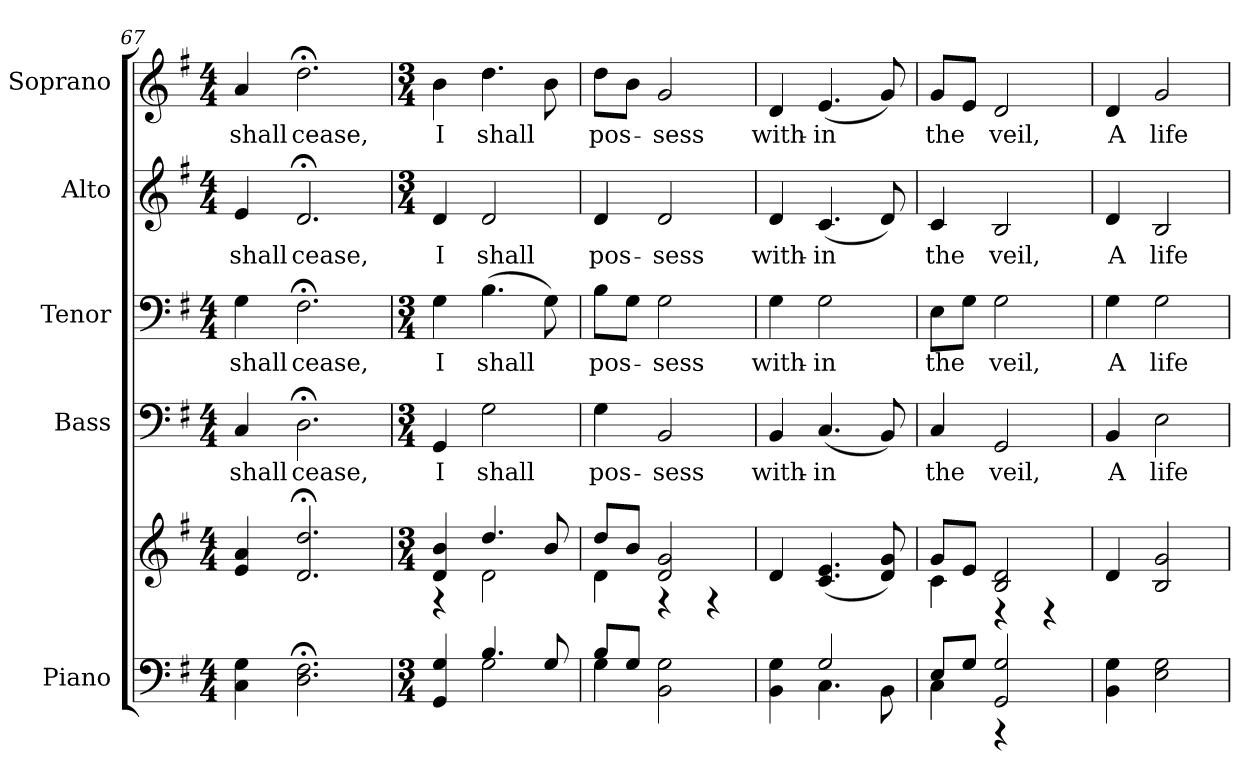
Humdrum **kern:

**kern	**kern	**kern	**text	**kern	**text	**kern	**text	**kern	**text
*part5	*part5	*part4	*part4	*part3	*part3	*part2	*part2	*part1	*part1
*staff6	*staff5	*staff4	*staff4	*staff3	*staff3	*staff2	*staff2	*staff1	*staff1
*I"Piano	*	*I"Bass	*	*I"Tenor	*	*I"Alto	*	*I"Soprano	*
*I'Pno.	*	*I'B.	*	*I'T.	*	*I'A.	*	*I'S.	*
*clefF4	*clefG2	*clefF4	*	*clefF4	*	*clefG2	*	*clefG2	*
*k[f#]	*k[f#]	*k[f#]	*	*k[f#]	*	*k[f#]	*	*k[f#]	*
*G:	*G:	*G:	*	*G:	*	*G:	*	*G:	*
*M4/4	*M4/4	*M4/4	*	*M4/4	*	*M4/4	*	*M4/4	*
=67	=67	=67	=67	=67	=67	=67	=67	=67	=67
!	!	!	!LO:LY:b:color=#000000	!	!	!	!	!	!
!	!	!	!	!	!LO:LY:b:color=#000000	!	!	!	!
!	!	!	!	!	!	!	!LO:LY:b:color=#000000	!	!
!	!	!	!	!	!	!	!	!	!LO:LY:b:color=#000000
4Ci\ 4Gi	4ei/ 4ai	4Ci/	shall	4Gi\	shall	4ei/	shall	4ai/	shall
!	!	!	!LO:LY:b:color=#000000	!	!	!	!	!	!
!	!	!	!	!	!LO:LY:b:color=#000000	!	!	!	!
!	!	!	!	!	!	!	!LO:LY:b:color=#000000	!	!
!	!	!	!	!	!	!	!	!	!LO:LY:b:color=#000000
2.Di\; 2.F#i;	2.di/; 2.ddi;	2.D;i\	cease,	2.F#;i\	cease,	2.d;i/	cease,	2.dd;i\	cease,
=68	=68	=68	=68	=68	=68	=68	=68	=68	=68
*M3/4	*M3/4	*M3/4	*	*M3/4	*	*M3/4	*	*M3/4	*
*^	*^	*	*	*	*	*	*	*	*
!	!	!	!	!	!LO:LY:b:color=#000000	!	!	!	!	!	!
!	!	!	!	!	!	!	!LO:LY:b:color=#000000	!	!	!	!
!	!	!	!	!	!	!	!	!	!LO:LY:b:color=#000000	!	!
!	!	!	!	!	!	!	!	!	!	!	!LO:LY:b:color=#000000
4GGi/ 4Gi	4ryy	4di/ 4bi	4r	4GGi/	I	4Gi\	I	4di/	I	4bi\	I
!	!	!	!	!	!LO:LY:b:color=#000000	!	!	!	!	!	!
!	!	!	!	!	!	!	!LO:LY:b:color=#000000	!	!	!	!
!	!	!	!	!	!	!	!	!	!LO:LY:b:color=#000000	!	!
!	!	!	!	!	!	!	!	!	!	!	!LO:LY:b:color=#000000
4.Bi/	2Gi\	4.ddi/	2di\	2Gi\	shall	(4.Bi\	shall	2di/	shall	4.ddi\	shall
8Gi/	.	8bi/	.	.	.	8Gi\)	.	.	.	8bi\	.
!!LO:PB:g=z
=69	=69	=69	=69	=69	=69	=69	=69	=69	=69	=69	=69
!	!	!	!	!	!LO:LY:b:color=#000000	!	!	!	!	!	!
!	!	!	!	!	!	!	!LO:LY:b:color=#000000	!	!	!	!
!	!	!	!	!	!	!	!	!	!LO:LY:b:color=#000000	!	!
!	!	!	!	!	!	!	!	!	!	!	!LO:LY:b:color=#000000
8Bi/L	4Gi\	8ddi/L	4di\	4Gi\	pos-	8Bi\L	pos-	4di/	pos-	8ddi\L	pos-
8Gi/J	.	8bi/J	.	.	.	8Gi\J	.	.	.	8bi\J	.
!	!	!	!	!	!LO:LY:b:color=#000000	!	!	!	!	!	!
!	!	!	!	!	!	!	!LO:LY:b:color=#000000	!	!	!	!
!	!	!	!	!	!	!	!	!	!LO:LY:b:color=#000000	!	!
!	!	!	!	!	!	!	!	!	!	!	!LO:LY:b:color=#000000
2BBi\ 2Gi	4ryy	2di/ 2gi	4r	2BBi/	-sess	2Gi\	-sess	2di/	-sess	2gi/	-sess
.	4ryy	.	4r	.	.	.	.	.	.	.	.
*	*	*v	*v	*	*	*	*	*	*	*	*
=70	=70	=70	=70	=70	=70	=70	=70	=70	=70	=70
*	*	*^	*	*	*	*	*	*	*	*
!	!	!	!	!	!LO:LY:b:color=#000000	!	!	!	!	!	!
*	*	*v	*v	*	*	*	*	*	*	*	*
*	*	*^	*	*	*	*	*	*	*	*
!	!	!	!	!	!	!	!LO:LY:b:color=#000000	!	!	!	!
*	*	*v	*v	*	*	*	*	*	*	*	*
*	*	*^	*	*	*	*	*	*	*	*
!	!	!	!	!	!	!	!	!	!LO:LY:b:color=#000000	!	!
*	*	*v	*v	*	*	*	*	*	*	*	*
*	*	*^	*	*	*	*	*	*	*	*
!	!	!	!	!	!	!	!	!	!	!	!LO:LY:b:color=#000000
*	*	*v	*v	*	*	*	*	*	*	*	*
4BBi\ 4Gi	4ryy	4di/	4BBi/	with-	4Gi\	with-	4di/	with-	4di/	with-
!	!	!	!	!LO:LY:b:color=#000000	!	!	!	!	!	!
!	!	!	!	!	!	!LO:LY:b:color=#000000	!	!	!	!
!	!	!	!	!	!	!	!	!LO:LY:b:color=#000000	!	!
!	!	!	!	!	!	!	!	!	!	!LO:LY:b:color=#000000
2Gi/	4.Ci\	(4.ci/ 4.ei	(4.Ci/	-in	2Gi\	-in	(4.ci/	-in	(4.ei/	-in
.	8BBi\	(8di/ 8gi)	8BBi/)	.	.	.	8di/)	.	8gi/)	.
=71	=71	=71	=71	=71	=71	=71	=71	=71	=71	=71
*	*	*^	*	*	*	*	*	*	*	*
!	!	!	!	!	!LO:LY:b:color=#000000	!	!	!	!	!	!
!	!	!	!	!	!	!	!LO:LY:b:color=#000000	!	!	!	!
!	!	!	!	!	!	!	!	!	!LO:LY:b:color=#000000	!	!
!	!	!	!	!	!	!	!	!	!	!	!LO:LY:b:color=#000000
8Ei/L	4Ci\	8gi/L	4ci\	4Ci/	the	8Ei\L	the	4ci/	the	8gi/L	the
8Gi/J	.	8ei/J	.	.	.	8Gi\J	.	.	.	8ei/J	.
!	!	!	!	!	!LO:LY:b:color=#000000	!	!	!	!	!	!
!	!	!	!	!	!	!	!LO:LY:b:color=#000000	!	!	!	!
!	!	!	!	!	!	!	!	!	!LO:LY:b:color=#000000	!	!
!	!	!	!	!	!	!	!	!	!	!	!LO:LY:b:color=#000000
2GGi/ 2Gi	4r	2Bi/ 2di	4r	2GGi/	veil,	2Gi\	veil,	2Bi/	veil,	2di/	veil,
.	4ryy	.	4r	.	.	.	.	.	.	.	.
*v	*v	*	*	*	*	*	*	*	*	*	*
*	*v	*v	*	*	*	*	*	*	*	*
=72	=72	=72	=72	=72	=72	=72	=72	=72	=72
*^	*^	*	*	*	*	*	*	*	*
!	!	!	!	!	!LO:LY:b:color=#000000	!	!	!	!	!	!
*v	*v	*	*	*	*	*	*	*	*	*	*
*	*v	*v	*	*	*	*	*	*	*	*
*^	*^	*	*	*	*	*	*	*	*
!	!	!	!	!	!	!	!LO:LY:b:color=#000000	!	!	!	!
*v	*v	*	*	*	*	*	*	*	*	*	*
*	*v	*v	*	*	*	*	*	*	*	*
*^	*^	*	*	*	*	*	*	*	*
!	!	!	!	!	!	!	!	!	!LO:LY:b:color=#000000	!	!
*v	*v	*	*	*	*	*	*	*	*	*	*
*	*v	*v	*	*	*	*	*	*	*	*
*^	*^	*	*	*	*	*	*	*	*
!	!	!	!	!	!	!	!	!	!	!	!LO:LY:b:color=#000000
*v	*v	*	*	*	*	*	*	*	*	*	*
*	*v	*v	*	*	*	*	*	*	*	*
4BBi\ 4Gi	4di/	4BBi/	A	4Gi\	A	4di/	A	4di/	A
!	!	!	!LO:LY:b:color=#000000	!	!	!	!	!	!
!	!	!	!	!	!LO:LY:b:color=#000000	!	!	!	!
!	!	!	!	!	!	!	!LO:LY:b:color=#000000	!	!
!	!	!	!	!	!	!	!	!	!LO:LY:b:color=#000000
2Ei\ 2Gi	2Bi/ 2gi	2Ei\	life	2Gi\	life	2Bi/	life	2gi/	life
=	=	=	=	=	=	=	=	=	=
*-	*-	*-	*-	*-	*-	*-	*-	*-	*-
